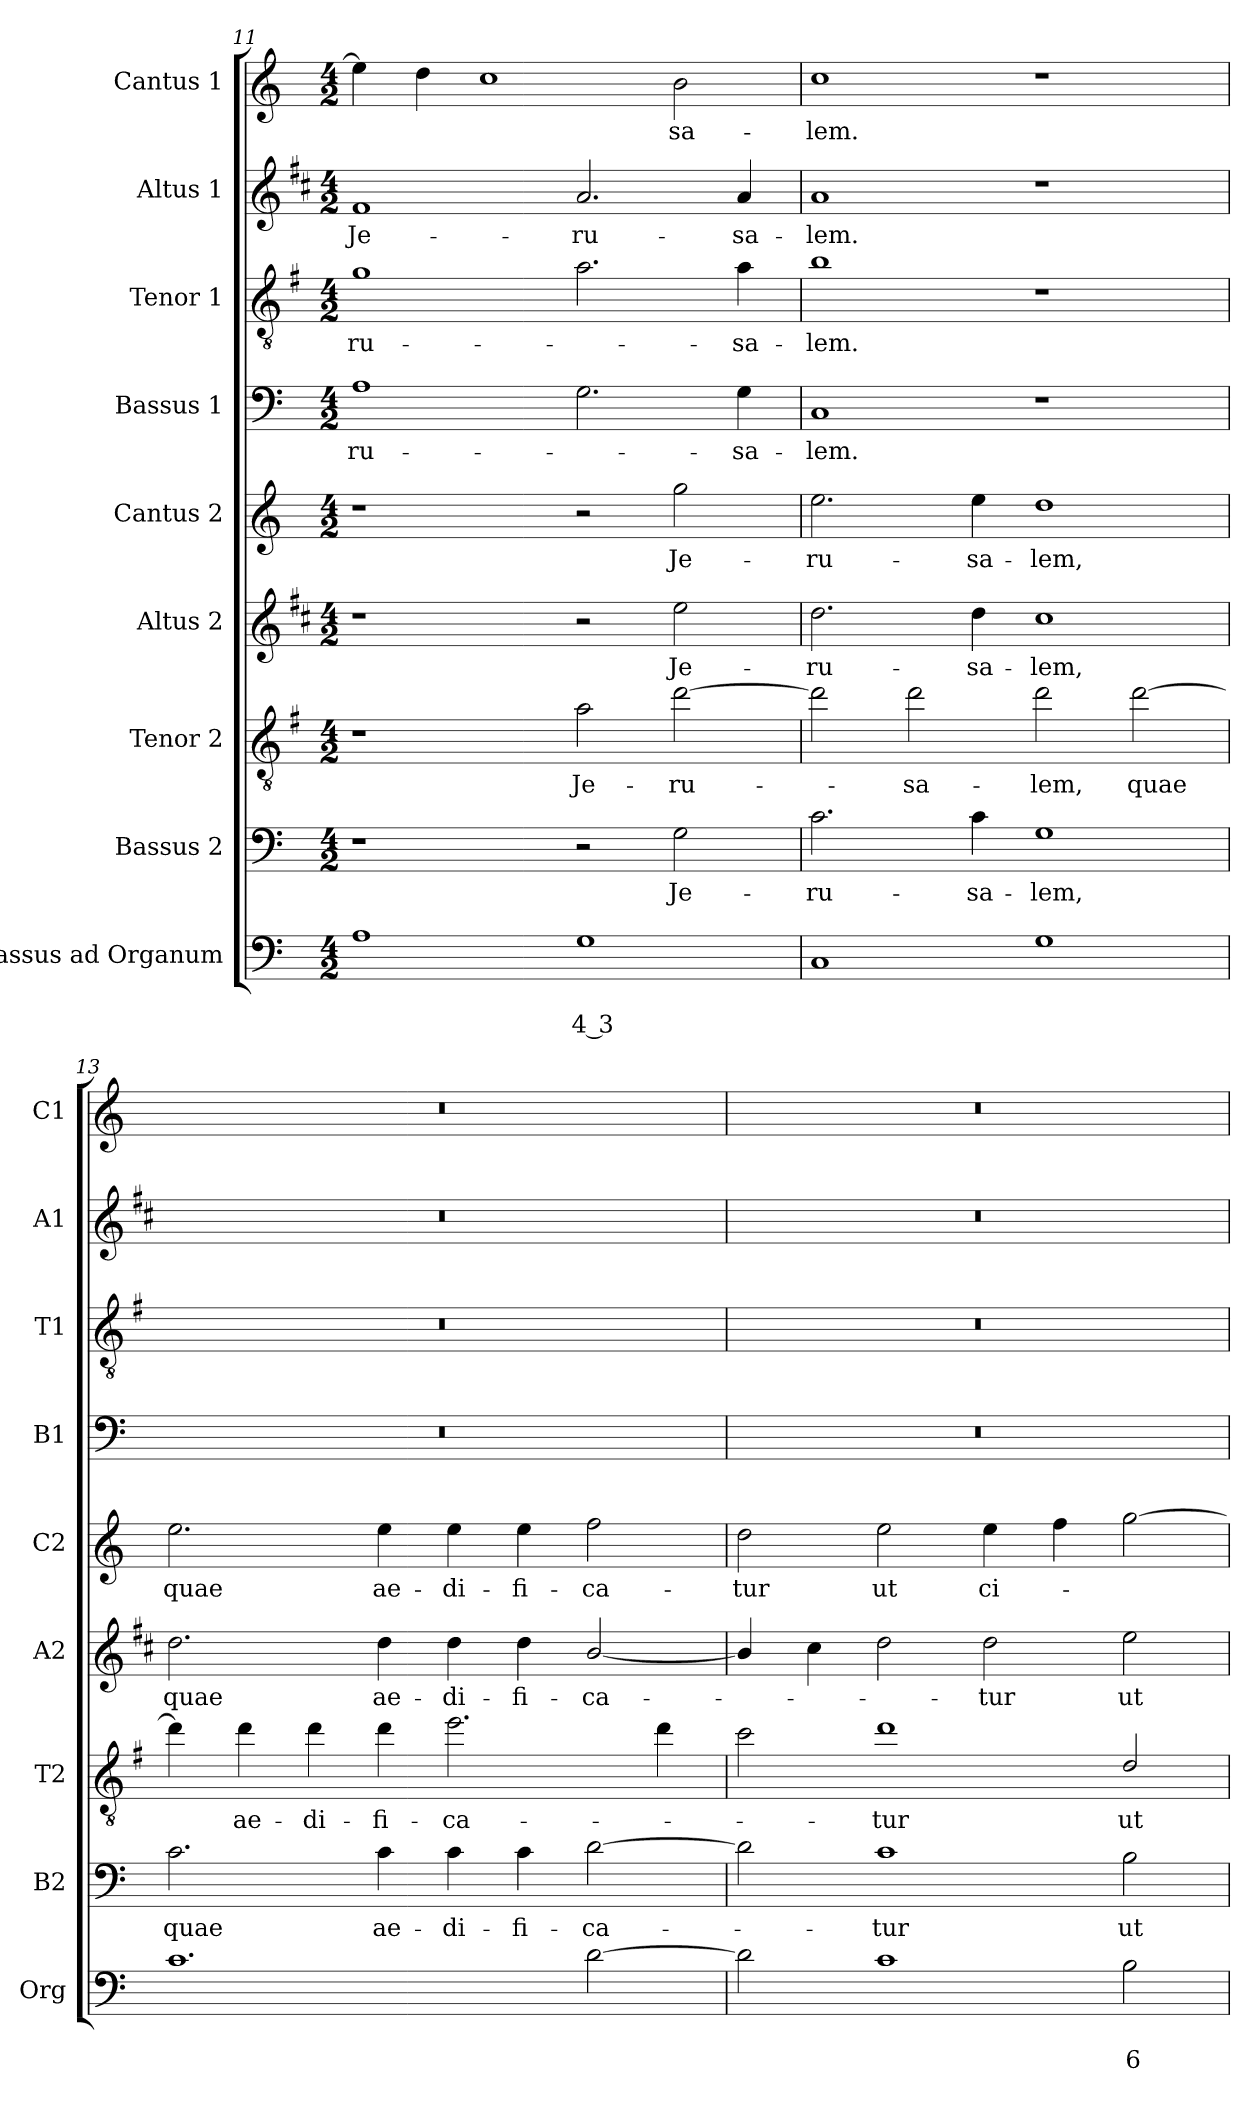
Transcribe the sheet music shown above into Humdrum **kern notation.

**kern	**text	**text	**kern	**text	**kern	**text	**kern	**text	**kern	**text	**kern	**text	**kern	**text	**kern	**text	**kern	**text
*part9	*part9	*part9	*part8	*part8	*part7	*part7	*part6	*part6	*part5	*part5	*part4	*part4	*part3	*part3	*part2	*part2	*part1	*part1
*staff9	*staff9	*staff9	*staff8	*staff8	*staff7	*staff7	*staff6	*staff6	*staff5	*staff5	*staff4	*staff4	*staff3	*staff3	*staff2	*staff2	*staff1	*staff1
*I"Bassus ad Organum	*	*	*I"Bassus 2	*	*I"Tenor 2	*	*I"Altus 2	*	*I"Cantus 2	*	*I"Bassus 1	*	*I"Tenor 1	*	*I"Altus 1	*	*I"Cantus 1	*
*I'Org	*	*	*I'B2	*	*I'T2	*	*I'A2	*	*I'C2	*	*I'B1	*	*I'T1	*	*I'A1	*	*I'C1	*
*clefF4	*	*	*clefF4	*	*clefGv2	*	*clefG2	*	*clefG2	*	*clefF4	*	*clefGv2	*	*clefG2	*	*clefG2	*
*	*	*	*	*	*ITrd4c7	*	*ITrd1c2	*	*	*	*	*	*ITrd4c7	*	*ITrd1c2	*	*	*
*k[]	*	*	*k[]	*	*k[]	*	*k[]	*	*k[]	*	*k[]	*	*k[]	*	*k[]	*	*k[]	*
*C:	*	*	*C:	*	*C:	*	*C:	*	*C:	*	*C:	*	*C:	*	*C:	*	*C:	*
*M4/2	*	*	*M4/2	*	*M4/2	*	*M4/2	*	*M4/2	*	*M4/2	*	*M4/2	*	*M4/2	*	*M4/2	*
=11	=11	=11	=11	=11	=11	=11	=11	=11	=11	=11	=11	=11	=11	=11	=11	=11	=11	=11
!	!	!	!	!	!	!	!	!	!	!	!	!LO:LY:b	!	!LO:LY:b	!	!LO:LY:b	!	!
1A	.	.	1r	.	1r	.	1r	.	1r	.	1A	-ru-	1c	-ru-	1e	Je-	4ee\]	.
.	.	.	.	.	.	.	.	.	.	.	.	.	.	.	.	.	4dd\	.
.	.	.	.	.	.	.	.	.	.	.	.	.	.	.	.	.	1cc	.
!	!	!LO:LY:b	!	!	!	!LO:LY:b	!	!	!	!	!	!	!	!	!	!LO:LY:b	!	!
1G	.	4 3	2r	.	2d\	Je-	2r	.	2r	.	2.G\	.	2.d\	.	2.g/	-ru-	.	.
!	!	!	!	!LO:LY:b	!	!LO:LY:b	!	!LO:LY:b	!	!LO:LY:b	!	!	!	!	!	!	!	!LO:LY:b
.	.	.	2G\	Je-	[2g\	-ru-	2dd\	Je-	2gg\	Je-	.	.	.	.	.	.	2b\	-sa-
!	!	!	!	!	!	!	!	!	!	!	!	!LO:LY:b	!	!LO:LY:b	!	!LO:LY:b	!	!
.	.	.	.	.	.	.	.	.	.	.	4G\	-sa-	4d\	-sa-	4g/	-sa-	.	.
=12	=12	=12	=12	=12	=12	=12	=12	=12	=12	=12	=12	=12	=12	=12	=12	=12	=12	=12
!	!	!	!	!LO:LY:b	!	!	!	!LO:LY:b	!	!LO:LY:b	!	!LO:LY:b	!	!LO:LY:b	!	!LO:LY:b	!	!LO:LY:b
1C	.	.	2.c\	-ru-	2g\]	.	2.cc\	-ru-	2.ee\	-ru-	1C	-lem.	1e	-lem.	1g	-lem.	1cc	-lem.
!	!	!	!	!	!	!LO:LY:b	!	!	!	!	!	!	!	!	!	!	!	!
.	.	.	.	.	2g\	-sa-	.	.	.	.	.	.	.	.	.	.	.	.
!	!	!	!	!LO:LY:b	!	!	!	!LO:LY:b	!	!LO:LY:b	!	!	!	!	!	!	!	!
.	.	.	4c\	-sa-	.	.	4cc\	-sa-	4ee\	-sa-	.	.	.	.	.	.	.	.
!	!	!	!	!LO:LY:b	!	!LO:LY:b	!	!LO:LY:b	!	!LO:LY:b	!	!	!	!	!	!	!	!
1G	.	.	1G	-lem,	2g\	-lem,	1b	-lem,	1dd	-lem,	1r	.	1r	.	1r	.	1r	.
!	!	!	!	!	!	!LO:LY:b	!	!	!	!	!	!	!	!	!	!	!	!
.	.	.	.	.	[2g\	quae	.	.	.	.	.	.	.	.	.	.	.	.
=13	=13	=13	=13	=13	=13	=13	=13	=13	=13	=13	=13	=13	=13	=13	=13	=13	=13	=13
!	!	!	!	!LO:LY:b	!	!	!	!LO:LY:b	!	!LO:LY:b	!	!	!	!	!	!	!	!
1.c	.	.	2.c\	quae	4g\]	.	2.cc\	quae	2.ee\	quae	0r	.	0r	.	0r	.	0r	.
!	!	!	!	!	!	!LO:LY:b	!	!	!	!	!	!	!	!	!	!	!	!
.	.	.	.	.	4g\	ae-	.	.	.	.	.	.	.	.	.	.	.	.
!	!	!	!	!	!	!LO:LY:b	!	!	!	!	!	!	!	!	!	!	!	!
.	.	.	.	.	4g\	-di-	.	.	.	.	.	.	.	.	.	.	.	.
!	!	!	!	!LO:LY:b	!	!LO:LY:b	!	!LO:LY:b	!	!LO:LY:b	!	!	!	!	!	!	!	!
.	.	.	4c\	ae-	4g\	-fi-	4cc\	ae-	4ee\	ae-	.	.	.	.	.	.	.	.
!	!	!	!	!LO:LY:b	!	!LO:LY:b	!	!LO:LY:b	!	!LO:LY:b	!	!	!	!	!	!	!	!
.	.	.	4c\	-di-	2.a\	-ca-	4cc\	-di-	4ee\	-di-	.	.	.	.	.	.	.	.
!	!	!	!	!LO:LY:b	!	!	!	!LO:LY:b	!	!LO:LY:b	!	!	!	!	!	!	!	!
.	.	.	4c\	-fi-	.	.	4cc\	-fi-	4ee\	-fi-	.	.	.	.	.	.	.	.
!	!	!	!	!LO:LY:b	!	!	!	!LO:LY:b	!	!LO:LY:b	!	!	!	!	!	!	!	!
[2d\	.	.	[2d\	-ca-	.	.	[2a/	-ca-	2ff\	-ca-	.	.	.	.	.	.	.	.
.	.	.	.	.	4g\	.	.	.	.	.	.	.	.	.	.	.	.	.
!!LO:PB:g=z
=14	=14	=14	=14	=14	=14	=14	=14	=14	=14	=14	=14	=14	=14	=14	=14	=14	=14	=14
!	!	!	!	!	!	!	!	!	!	!LO:LY:b	!	!	!	!	!	!	!	!
2d\]	.	.	2d\]	.	2f\	.	4a/]	.	2dd\	-tur	0r	.	0r	.	0r	.	0r	.
.	.	.	.	.	.	.	4b\	.	.	.	.	.	.	.	.	.	.	.
!	!	!	!	!LO:LY:b	!	!LO:LY:b	!	!	!	!LO:LY:b	!	!	!	!	!	!	!	!
1c	.	.	1c	-tur	1g	-tur	2cc\	.	2ee\	ut	.	.	.	.	.	.	.	.
!	!	!	!	!	!	!	!	!LO:LY:b	!	!LO:LY:b	!	!	!	!	!	!	!	!
.	.	.	.	.	.	.	2cc\	-tur	4ee\	ci-	.	.	.	.	.	.	.	.
.	.	.	.	.	.	.	.	.	4ff\	.	.	.	.	.	.	.	.	.
!	!	!LO:LY:b	!	!LO:LY:b	!	!LO:LY:b	!	!LO:LY:b	!	!	!	!	!	!	!	!	!	!
2B\	.	6	2B\	ut	2G/	ut	2dd\	ut	[2gg\	.	.	.	.	.	.	.	.	.
=	=	=	=	=	=	=	=	=	=	=	=	=	=	=	=	=	=	=
*-	*-	*-	*-	*-	*-	*-	*-	*-	*-	*-	*-	*-	*-	*-	*-	*-	*-	*-
